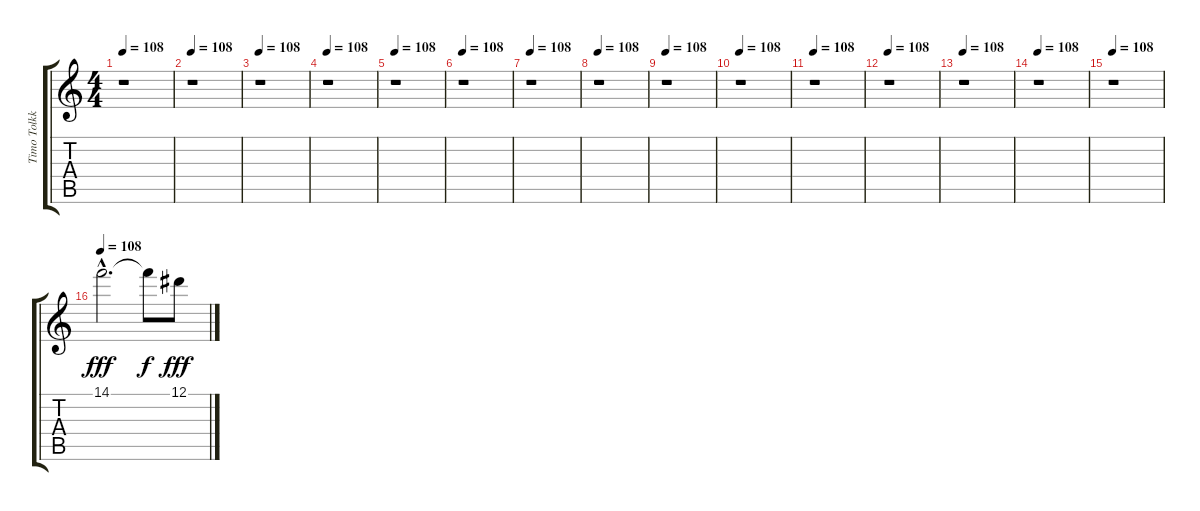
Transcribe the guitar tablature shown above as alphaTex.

\track ("Timo Tolkki (Lead Guitar)" "Timo Tolkk") {instrument overdrivenguitar}
\staff {score tabs}
\tuning (Eb4 Bb3 Gb3 Db3 Ab2 Eb2) {hide}
\ts (4 4)
\tempo 108
\clef g2
\ks c
r.1{dy fff} |
\tempo 108
r.1 |
\tempo 108
r.1 |
\tempo 108
r.1 |
\tempo 108
r.1 |
\tempo 108
r.1 |
\tempo 108
r.1 |
\tempo 108
r.1 |
\tempo 108
r.1 |
\tempo 108
r.1 |
\tempo 108
r.1 |
\tempo 108
r.1 |
\tempo 108
r.1 |
\tempo 108
r.1 |
\tempo 108
r.1 |
\tempo 108
14.1{hac}.2{d} 14.1{t}.8{dy f} 12.1.8{dy fff}
